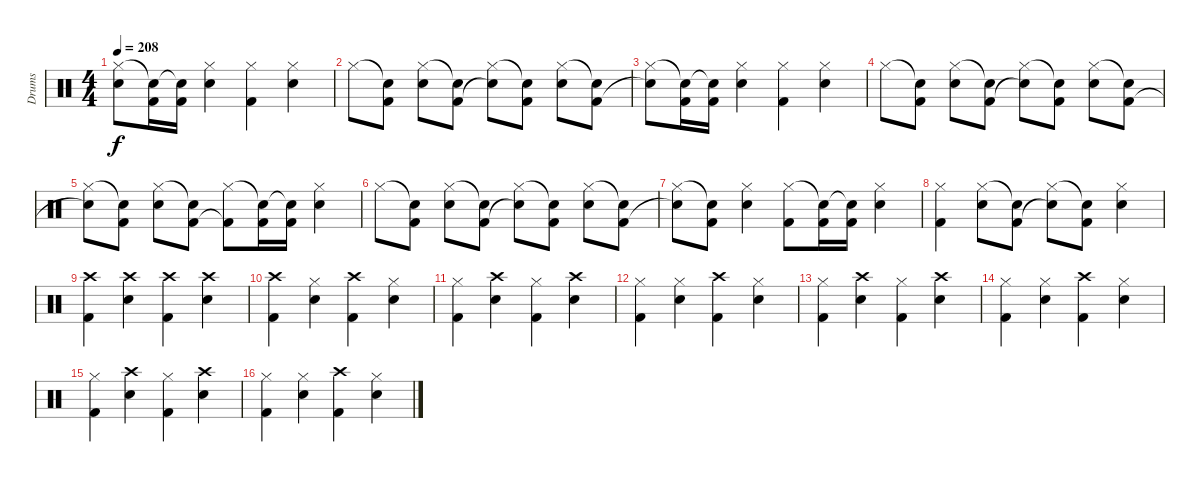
\track ("Drums" "Drums") {instrument percussion}
\staff {score}
\articulation defaults
\ts (4 4)
\tempo 208
\clef neutral
\ks c
("Hi-Hat (closed)" "Snare (hit)"{t}).8{dy f} ("Snare (hit)"{t} "Kick (hit) 2").16 ("Snare (hit)"{t} "Kick (hit) 2").16 ("Hi-Hat (closed)" "Snare (hit) 2").4 ("Hi-Hat (closed)" "Kick (hit) 2").4 ("Hi-Hat (closed)" "Snare (hit) 2").4 |
"Hi-Hat (closed)".8 ("Snare (hit)"{t} "Kick (hit) 2").8 ("Hi-Hat (closed)" "Snare (hit) 2").8 ("Snare (hit)"{t} "Kick (hit) 2").8 ("Hi-Hat (closed)" "Snare (hit)"{t}).8 ("Snare (hit)"{t} "Kick (hit) 2").8 ("Hi-Hat (closed)" "Snare (hit) 2").8 ("Snare (hit)"{t} "Kick (hit) 2").8 |
("Hi-Hat (closed)" "Snare (hit)"{t}).8 ("Snare (hit)"{t} "Kick (hit) 2").16 ("Snare (hit)"{t} "Kick (hit) 2").16 ("Hi-Hat (closed)" "Snare (hit) 2").4 ("Hi-Hat (closed)" "Kick (hit) 2").4 ("Hi-Hat (closed)" "Snare (hit) 2").4 |
"Hi-Hat (closed)".8 ("Snare (hit)"{t} "Kick (hit) 2").8 ("Hi-Hat (closed)" "Snare (hit) 2").8 ("Snare (hit)"{t} "Kick (hit) 2").8 ("Hi-Hat (closed)" "Snare (hit)"{t}).8 ("Snare (hit)"{t} "Kick (hit) 2").8 ("Hi-Hat (closed)" "Snare (hit) 2").8 ("Snare (hit)"{t} "Kick (hit) 2").8 |
("Hi-Hat (closed)" "Snare (hit)"{t}).8 ("Snare (hit)"{t} "Kick (hit) 2").8 ("Hi-Hat (closed)" "Snare (hit) 2").8 ("Snare (hit)"{t} "Kick (hit) 2").8 ("Hi-Hat (closed)" "Kick (hit) 2"{t}).8 ("Snare (hit)"{t} "Kick (hit) 2").16 ("Snare (hit)"{t} "Kick (hit) 2").16 ("Hi-Hat (closed)" "Snare (hit) 2").4 |
"Hi-Hat (closed)".8 ("Snare (hit)"{t} "Kick (hit) 2").8 ("Hi-Hat (closed)" "Snare (hit) 2").8 ("Snare (hit)"{t} "Kick (hit) 2").8 ("Hi-Hat (closed)" "Snare (hit)"{t}).8 ("Snare (hit)"{t} "Kick (hit) 2").8 ("Hi-Hat (closed)" "Snare (hit) 2").8 ("Snare (hit)"{t} "Kick (hit) 2").8 |
("Hi-Hat (closed)" "Snare (hit)"{t}).8 ("Snare (hit)"{t} "Kick (hit) 2").8 ("Hi-Hat (closed)" "Snare (hit) 2").4 ("Hi-Hat (closed)" "Kick (hit) 2").8 ("Snare (hit)"{t} "Kick (hit) 2").16 ("Snare (hit)"{t} "Kick (hit) 2").16 ("Hi-Hat (closed)" "Snare (hit) 2").4 |
("Hi-Hat (closed)" "Kick (hit) 2").4 ("Hi-Hat (closed)" "Snare (hit) 2").8 ("Snare (hit)"{t} "Kick (hit) 2").8 ("Hi-Hat (closed)" "Snare (hit)"{t}).8 ("Snare (hit)"{t} "Kick (hit) 2").8 ("Hi-Hat (closed)" "Snare (hit) 2").4 |
("Crash high (hit)" "Kick (hit) 2").4 ("Crash high (hit)" "Snare (hit) 2").4 ("Crash high (hit)" "Kick (hit) 2").4 ("Crash high (hit)" "Snare (hit) 2").4 |
("Crash high (hit)" "Kick (hit) 2").4 ("Hi-Hat (closed)" "Snare (hit) 2").4 ("Crash high (hit)" "Kick (hit) 2").4 ("Hi-Hat (closed)" "Snare (hit) 2").4 |
("Hi-Hat (closed)" "Kick (hit) 2").4 ("Crash high (hit)" "Snare (hit) 2").4 ("Hi-Hat (closed)" "Kick (hit) 2").4 ("Crash high (hit)" "Snare (hit) 2").4 |
("Hi-Hat (closed)" "Kick (hit) 2").4 ("Hi-Hat (closed)" "Snare (hit) 2").4 ("Crash high (hit)" "Kick (hit) 2").4 ("Hi-Hat (closed)" "Snare (hit) 2").4 |
("Hi-Hat (closed)" "Kick (hit) 2").4 ("Crash high (hit)" "Snare (hit) 2").4 ("Hi-Hat (closed)" "Kick (hit) 2").4 ("Crash high (hit)" "Snare (hit) 2").4 |
("Hi-Hat (closed)" "Kick (hit) 2").4 ("Hi-Hat (closed)" "Snare (hit) 2").4 ("Crash high (hit)" "Kick (hit) 2").4 ("Hi-Hat (closed)" "Snare (hit) 2").4 |
("Hi-Hat (closed)" "Kick (hit) 2").4 ("Crash high (hit)" "Snare (hit) 2").4 ("Hi-Hat (closed)" "Kick (hit) 2").4 ("Crash high (hit)" "Snare (hit) 2").4 |
("Hi-Hat (closed)" "Kick (hit) 2").4 ("Hi-Hat (closed)" "Snare (hit) 2").4 ("Crash high (hit)" "Kick (hit) 2").4 ("Hi-Hat (closed)" "Snare (hit) 2").4
